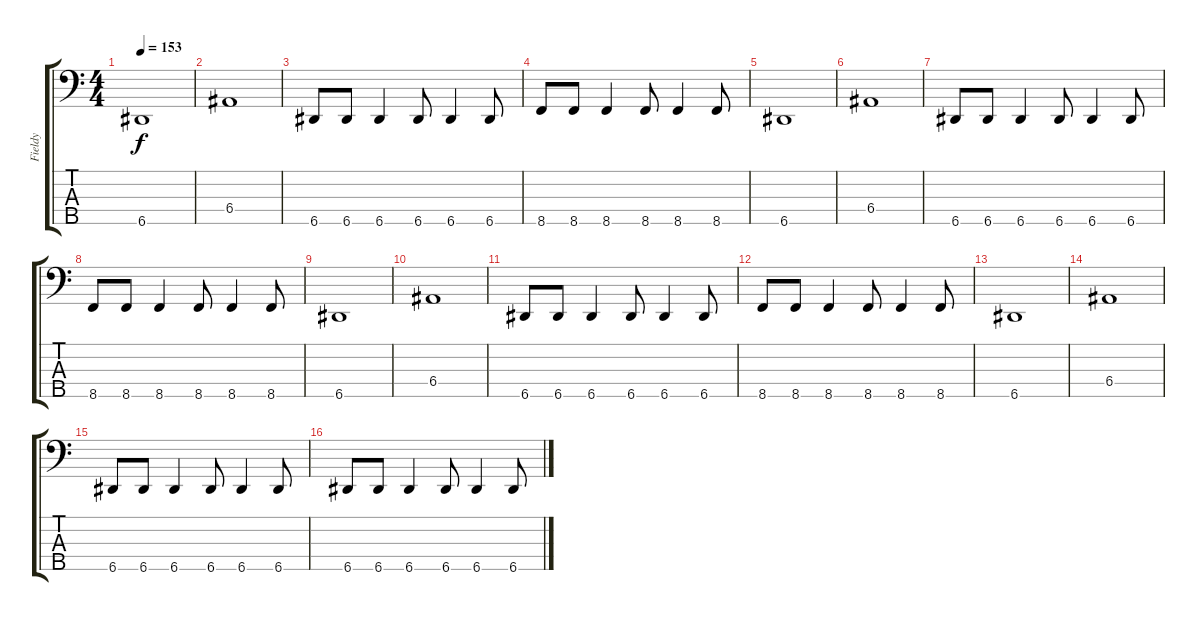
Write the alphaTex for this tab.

\track ("Fieldy" "Fieldy") {instrument slapbass1}
\staff {score tabs}
\tuning (G2 D2 A1 E1 A0) {hide}
\ts (4 4)
\tempo 153
\clef f4
\ks c
6.5.1{dy f instrument slapbass1} |
6.4.1 |
6.5.8 6.5.8 6.5.4 6.5.8 6.5.4 6.5.8 |
8.5.8 8.5.8 8.5.4 8.5.8 8.5.4 8.5.8 |
6.5.1{instrument slapbass1} |
6.4.1 |
6.5.8 6.5.8 6.5.4 6.5.8 6.5.4 6.5.8 |
8.5.8 8.5.8 8.5.4 8.5.8 8.5.4 8.5.8 |
6.5.1{instrument slapbass1} |
6.4.1 |
6.5.8 6.5.8 6.5.4 6.5.8 6.5.4 6.5.8 |
8.5.8 8.5.8 8.5.4 8.5.8 8.5.4 8.5.8 |
6.5.1{instrument slapbass1} |
6.4.1 |
6.5.8 6.5.8 6.5.4 6.5.8 6.5.4 6.5.8 |
6.5.8 6.5.8 6.5.4 6.5.8 6.5.4 6.5.8
